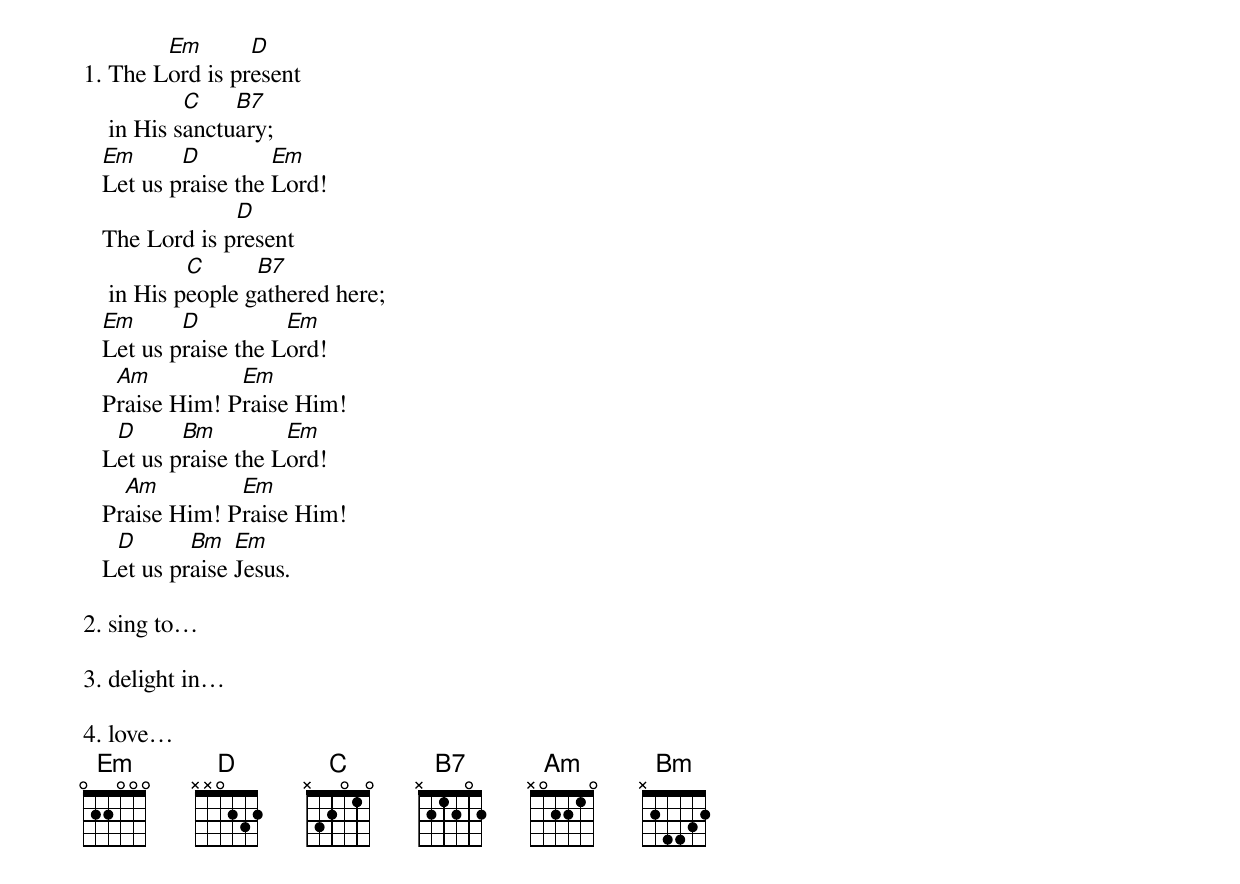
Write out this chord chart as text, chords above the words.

        Em       D
1. The Lord is present
            C    B7
    in His sanctuary;
   Em      D         Em
   Let us praise the Lord!
                D
   The Lord is present
            C      B7
    in His people gathered here;
   Em      D          Em
   Let us praise the Lord!
    Am          Em
   Praise Him! Praise Him!
    D      Bm         Em
   Let us praise the Lord!
     Am         Em
   Praise Him! Praise Him!
    D       Bm   Em
   Let us praise Jesus.

2. sing to…

3. delight in…

4. love…
